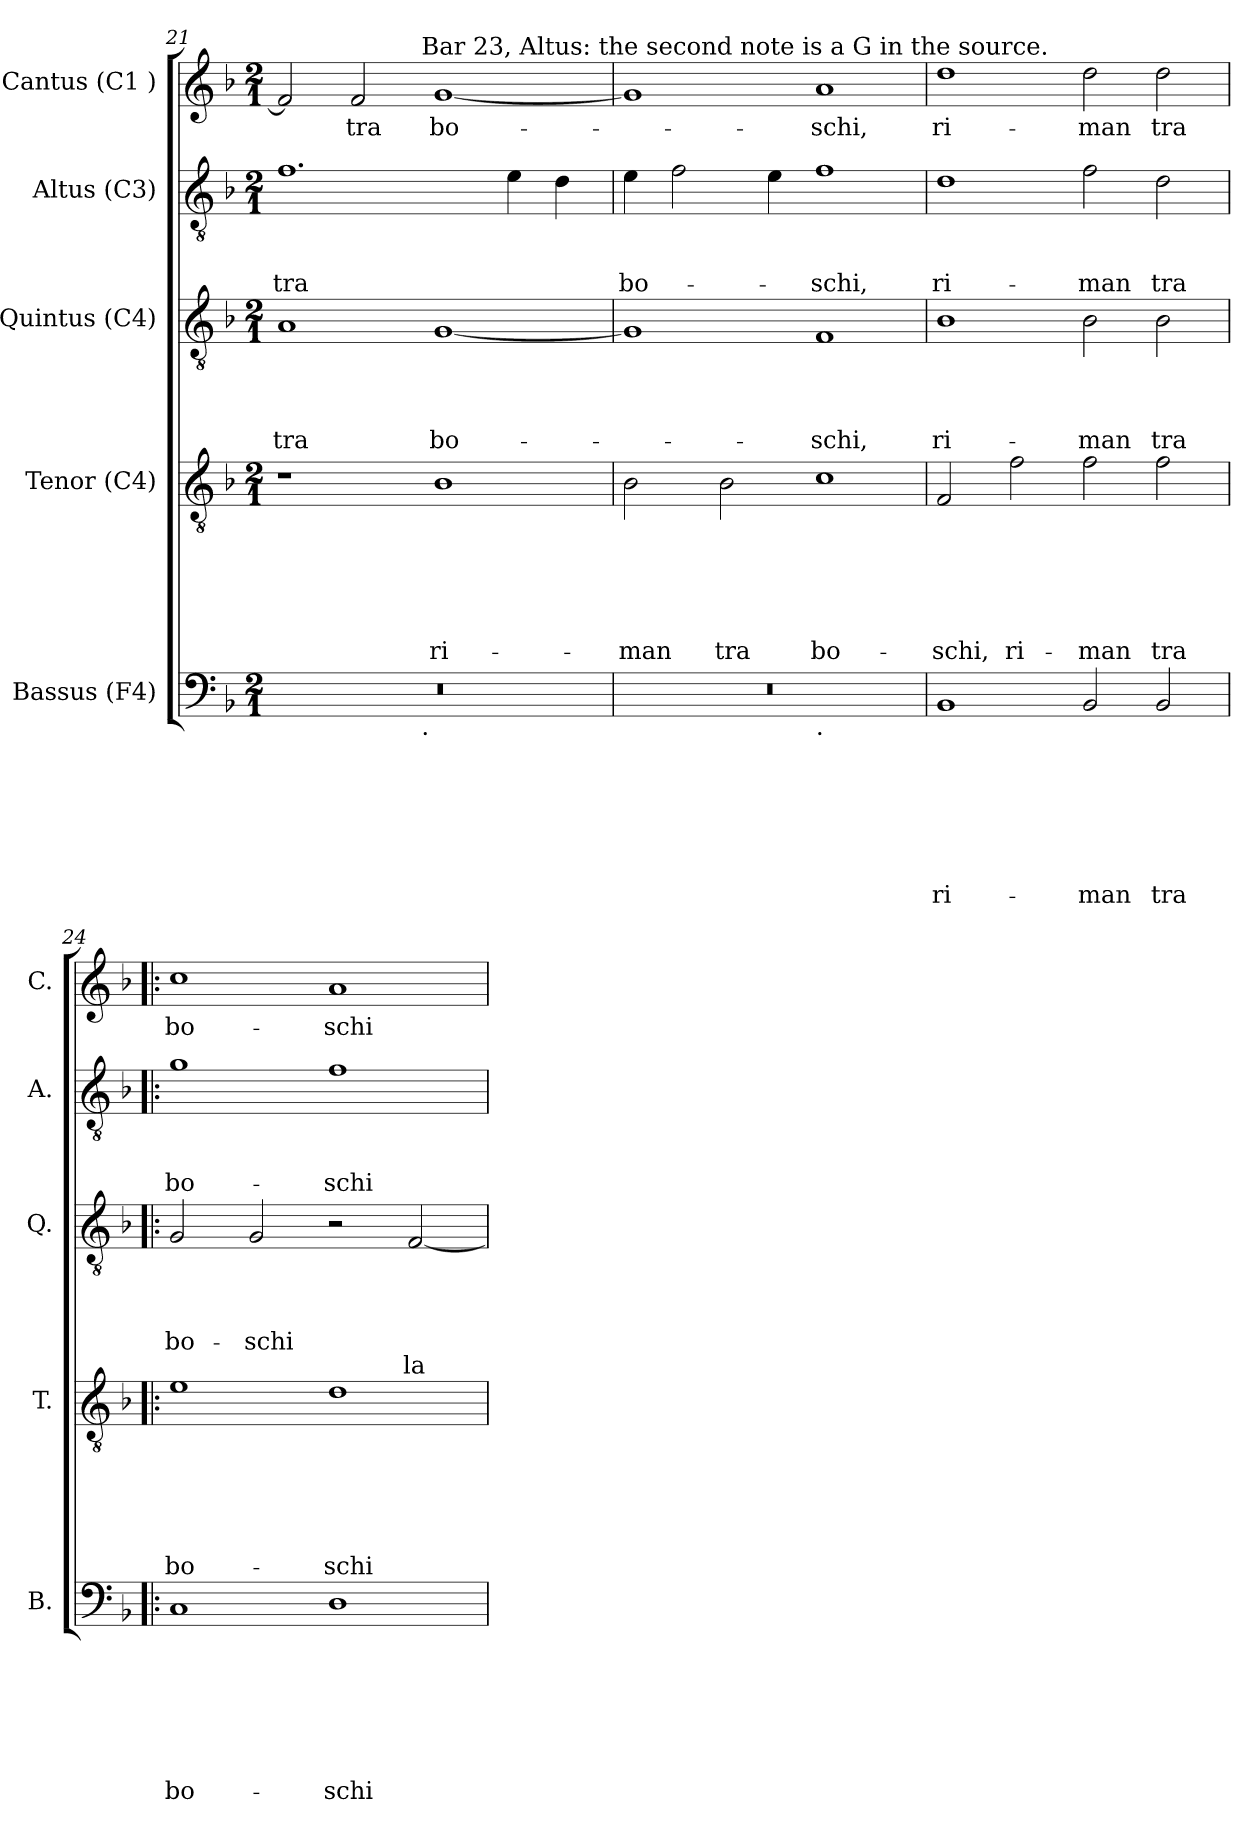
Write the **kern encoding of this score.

**kern	**text	**text	**text	**text	**text	**text	**text	**kern	**text	**text	**text	**text	**text	**text	**kern	**text	**text	**text	**text	**text	**kern	**text	**text	**text	**kern	**text
*part5	*part5	*part5	*part5	*part5	*part5	*part5	*part5	*part4	*part4	*part4	*part4	*part4	*part4	*part4	*part3	*part3	*part3	*part3	*part3	*part3	*part2	*part2	*part2	*part2	*part1	*part1
*staff5	*staff5	*staff5	*staff5	*staff5	*staff5	*staff5	*staff5	*staff4	*staff4	*staff4	*staff4	*staff4	*staff4	*staff4	*staff3	*staff3	*staff3	*staff3	*staff3	*staff3	*staff2	*staff2	*staff2	*staff2	*staff1	*staff1
*I"Bassus (F4)	*	*	*	*	*	*	*	*I"Tenor (C4)	*	*	*	*	*	*	*I"Quintus (C4)	*	*	*	*	*	*I"Altus (C3)	*	*	*	*I"Cantus (C1 )	*
*I'B.	*	*	*	*	*	*	*	*I'T.	*	*	*	*	*	*	*I'Q.	*	*	*	*	*	*I'A.	*	*	*	*I'C.	*
*clefF4	*	*	*	*	*	*	*	*clefGv2	*	*	*	*	*	*	*clefGv2	*	*	*	*	*	*clefGv2	*	*	*	*clefG2	*
*k[b-]	*	*	*	*	*	*	*	*k[b-]	*	*	*	*	*	*	*k[b-]	*	*	*	*	*	*k[b-]	*	*	*	*k[b-]	*
*F:	*	*	*	*	*	*	*	*F:	*	*	*	*	*	*	*F:	*	*	*	*	*	*F:	*	*	*	*F:	*
*M2/1	*	*	*	*	*	*	*	*M2/1	*	*	*	*	*	*	*M2/1	*	*	*	*	*	*M2/1	*	*	*	*M2/1	*
=21	=21	=21	=21	=21	=21	=21	=21	=21	=21	=21	=21	=21	=21	=21	=21	=21	=21	=21	=21	=21	=21	=21	=21	=21	=21	=21
!	!	!	!	!	!	!	!	!	!	!	!	!	!	!	!	!	!	!	!LO:LY:b	!	!	!	!	!LO:LY:b	!	!
*^	*	*	*	*	*	*	*	*	*	*	*	*	*	*	*	*	*	*	*	*	*	*	*	*	*^	*
0r	2ryy	.	.	.	.	.	.	.	1r	.	.	.	.	.	.	1A	.	.	.	tra	.	1.f	.	.	tra	2f/]	2ryy	.
!	!	!	!	!	!	!	!	!	!	!	!	!	!	!	!	!	!	!	!	!	!	!	!	!	!	!	!	!LO:LY:b
.	4...ryy	.	.	.	.	.	.	.	.	.	.	.	.	.	.	.	.	.	.	.	.	.	.	.	.	2f/	4...ryy	tra
!	!	!	!	!	!	!	!	!	!	!	!	!	!	!	!	!	!	!	!	!	!	!	!	!	!	!	!LO:TX:a:t=Bar 23, Altus&colon; the second note is a G in the source.	!
!	!LO:TX:b:t=.	!	!	!	!	!	!	!	!	!	!	!	!	!	!	!	!	!	!	!	!	!	!	!	!	!	!	!
.	1ryy	.	.	.	.	.	.	.	.	.	.	.	.	.	.	.	.	.	.	.	.	.	.	.	.	.	1ryy	.
!	!	!	!	!	!	!	!	!	!	!	!	!	!	!	!LO:LY:b	!	!	!	!	!LO:LY:b	!	!	!	!	!	!	!	!LO:LY:b
.	.	.	.	.	.	.	.	.	1B-	.	.	.	.	.	ri-	[<1G	.	.	.	bo-	.	.	.	.	.	[<1g	.	bo-
.	.	.	.	.	.	.	.	.	.	.	.	.	.	.	.	.	.	.	.	.	.	4e\	.	.	.	.	.	.
.	.	.	.	.	.	.	.	.	.	.	.	.	.	.	.	.	.	.	.	.	.	4d\	.	.	.	.	.	.
.	32ryy	.	.	.	.	.	.	.	.	.	.	.	.	.	.	.	.	.	.	.	.	.	.	.	.	.	32ryy	.
=22	=22	=22	=22	=22	=22	=22	=22	=22	=22	=22	=22	=22	=22	=22	=22	=22	=22	=22	=22	=22	=22	=22	=22	=22	=22	=22	=22	=22
!	!	!	!	!	!	!	!	!	!	!	!	!	!	!	!LO:LY:b	!	!	!	!	!	!	!	!	!	!LO:LY:b	!	!	!
*	*	*	*	*	*	*	*	*	*	*	*	*	*	*	*	*	*	*	*	*	*	*	*	*	*	*v	*v	*
0r	1ryy	.	.	.	.	.	.	.	2B-\	.	.	.	.	.	-man	1G]	.	.	.	.	.	4e\	.	.	bo-	1g]	.
.	.	.	.	.	.	.	.	.	.	.	.	.	.	.	.	.	.	.	.	.	.	2f\	.	.	.	.	.
!	!	!	!	!	!	!	!	!	!	!	!	!	!	!	!LO:LY:b	!	!	!	!	!	!	!	!	!	!	!	!
.	.	.	.	.	.	.	.	.	2B-\	.	.	.	.	.	tra	.	.	.	.	.	.	.	.	.	.	.	.
.	.	.	.	.	.	.	.	.	.	.	.	.	.	.	.	.	.	.	.	.	.	4e\	.	.	.	.	.
!	!LO:TX:b:t=.	!	!	!	!	!	!	!	!	!	!	!	!	!	!	!	!	!	!	!	!	!	!	!	!	!	!
!	!	!	!	!	!	!	!	!	!	!	!	!	!	!	!LO:LY:b	!	!	!	!	!LO:LY:b	!	!	!	!	!LO:LY:b	!	!LO:LY:b
.	1ryy	.	.	.	.	.	.	.	1c	.	.	.	.	.	bo-	1F	.	.	.	-schi,	.	1f	.	.	-schi,	1a	-schi,
=23	=23	=23	=23	=23	=23	=23	=23	=23	=23	=23	=23	=23	=23	=23	=23	=23	=23	=23	=23	=23	=23	=23	=23	=23	=23	=23	=23
!	!	!	!	!	!	!	!	!LO:LY:b	!	!	!	!	!	!	!LO:LY:b	!	!	!	!	!LO:LY:b	!	!	!	!	!LO:LY:b	!	!LO:LY:b
*v	*v	*	*	*	*	*	*	*	*	*	*	*	*	*	*	*	*	*	*	*	*	*	*	*	*	*	*
1BB-	.	.	.	.	.	.	ri-	2F/	.	.	.	.	.	-schi,	1B-	.	.	.	ri-	.	1d	.	.	ri-	1dd	ri-
!	!	!	!	!	!	!	!	!	!	!	!	!	!	!LO:LY:b	!	!	!	!	!	!	!	!	!	!	!	!
.	.	.	.	.	.	.	.	2f\	.	.	.	.	.	ri-	.	.	.	.	.	.	.	.	.	.	.	.
!	!	!	!	!	!	!	!LO:LY:b	!	!	!	!	!	!	!LO:LY:b	!	!	!	!	!LO:LY:b	!	!	!	!	!LO:LY:b	!	!LO:LY:b
2BB-/	.	.	.	.	.	.	-man	2f\	.	.	.	.	.	-man	2B-\	.	.	.	-man	.	2f\	.	.	-man	2dd\	-man
!	!	!	!	!	!	!	!LO:LY:b	!	!	!	!	!	!	!LO:LY:b	!	!	!	!	!LO:LY:b	!	!	!	!	!LO:LY:b	!	!LO:LY:b
2BB-/	.	.	.	.	.	.	tra	2f\	.	.	.	.	.	tra	2B-\	.	.	.	tra	.	2d\	.	.	tra	2dd\	tra
!!LO:LB:g=z
=24!|:	=24!|:	=24!|:	=24!|:	=24!|:	=24!|:	=24!|:	=24!|:	=24!|:	=24!|:	=24!|:	=24!|:	=24!|:	=24!|:	=24!|:	=24!|:	=24!|:	=24!|:	=24!|:	=24!|:	=24!|:	=24!|:	=24!|:	=24!|:	=24!|:	=24!|:	=24!|:
!	!	!	!	!	!	!	!LO:LY:b	!	!	!	!	!	!	!LO:LY:b	!	!	!	!	!LO:LY:b	!	!	!	!	!LO:LY:b	!	!LO:LY:b
1C	.	.	.	.	.	.	bo-	1e	.	.	.	.	.	bo-	2G/	.	.	.	bo-	.	1g	.	.	bo-	1cc	bo-
!	!	!	!	!	!	!	!	!	!	!	!	!	!	!	!	!	!	!	!LO:LY:b	!	!	!	!	!	!	!
.	.	.	.	.	.	.	.	.	.	.	.	.	.	.	2G/	.	.	.	-schi	.	.	.	.	.	.	.
!	!	!	!	!	!	!	!LO:LY:b	!	!	!	!	!	!	!LO:LY:b	!	!	!	!	!	!	!	!	!	!LO:LY:b	!	!LO:LY:b
1D	.	.	.	.	.	.	-schi	1d	.	.	.	.	.	-schi	2r	.	.	.	.	.	1f	.	.	-schi	1a	-schi
!	!	!	!	!	!	!	!	!	!	!	!	!	!	!	!	!	!	!	!	!LO:LY:b	!	!	!	!	!	!
.	.	.	.	.	.	.	.	.	.	.	.	.	.	.	[<2F/	.	.	.	.	la	.	.	.	.	.	.
=	=	=	=	=	=	=	=	=	=	=	=	=	=	=	=	=	=	=	=	=	=	=	=	=	=	=
*-	*-	*-	*-	*-	*-	*-	*-	*-	*-	*-	*-	*-	*-	*-	*-	*-	*-	*-	*-	*-	*-	*-	*-	*-	*-	*-
